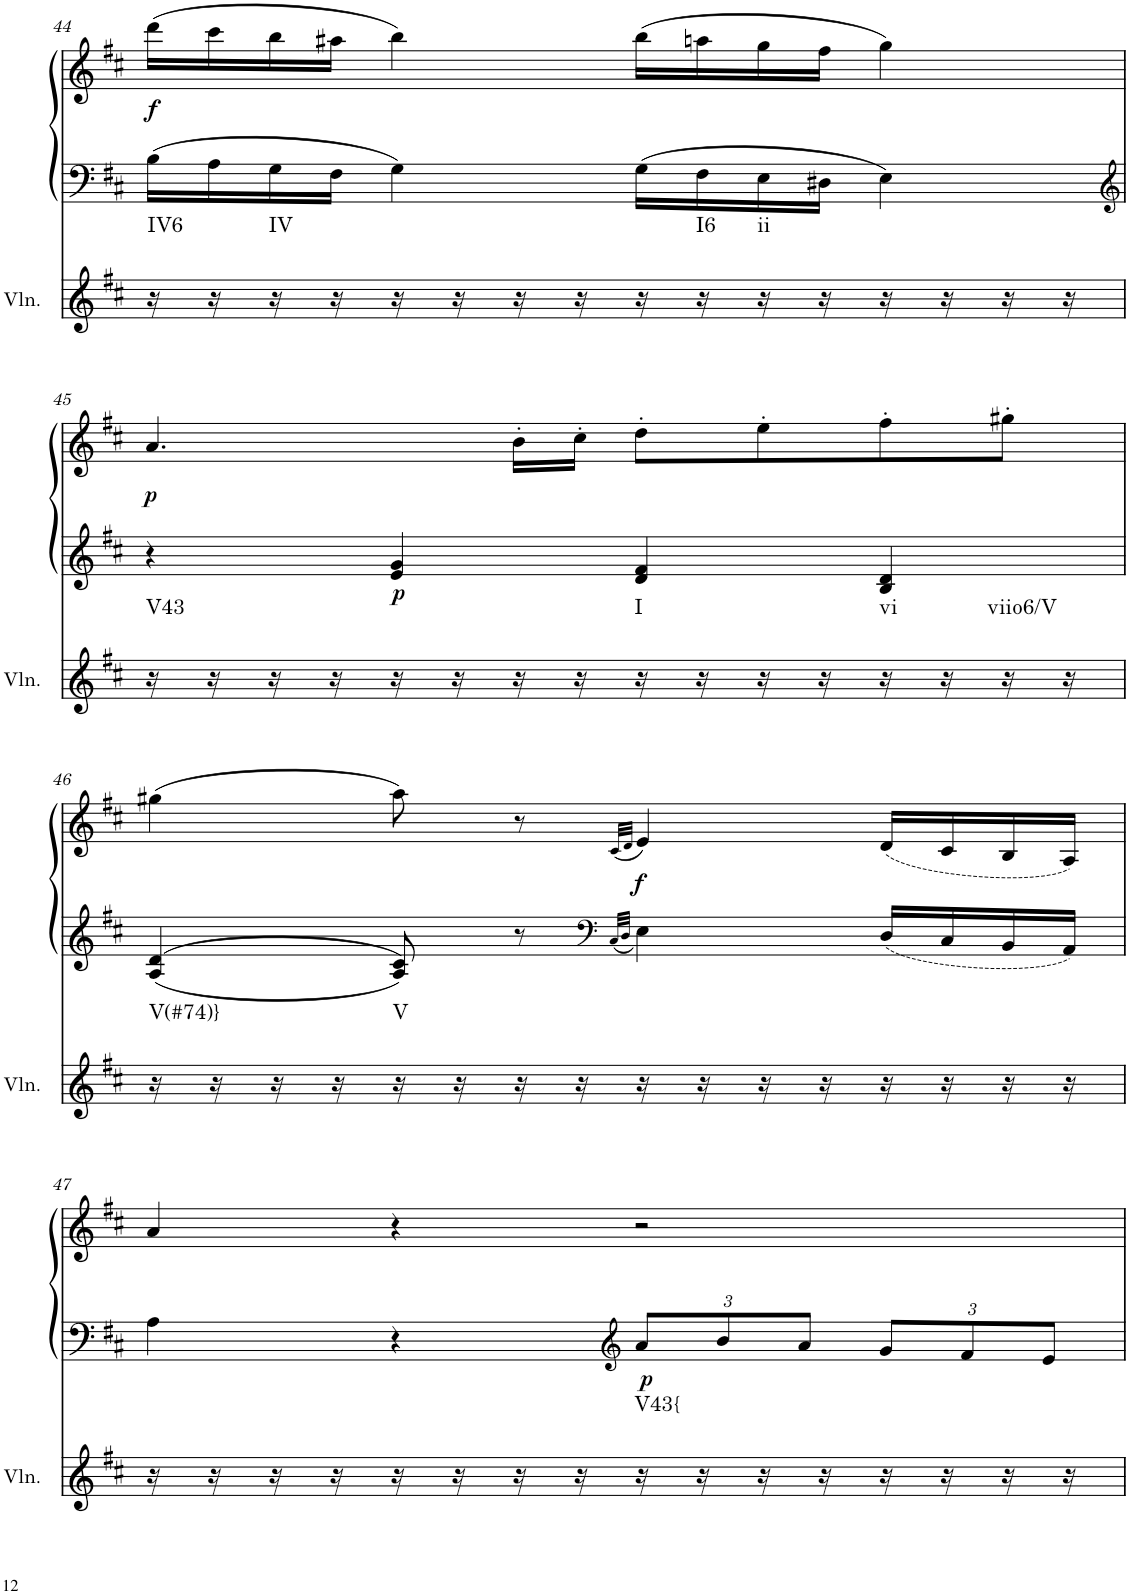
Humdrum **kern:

**kern	**harte	**kern	**kern	**dynam
*part2	*part2	*part1	*part1	*part1
*staff3	*	*staff2	*staff1	*staff1/2
*I"Violin	*	*I"unbenannt2	*	*
*I'Vln.	*	*	*	*
!!LO:PB:g=z
*clefG2	*	*clefF4	*clefG2	*
*k[f#c#]	*	*k[f#c#]	*k[f#c#]	*
*M2/2	*	*M2/2	*M2/2	*
*met(c|)	*	*met(c|)	*met(c|)	*
=44	=44	=44	=44	=44
!	!LO:H:kt=IV6	!	!	!LO:DY:b
16r	N	16B\LL	(16ddd\LL	f
16r	.	16A\	16ccc#\	.
!	!LO:H:kt=IV	!	!	!
16r	N	16G\	16bb\	.
16r	.	16F#\JJ	16aa#X\JJ	.
16r	.	4G\	4bb\)	.
16r	.	.	.	.
16r	.	.	.	.
16r	.	.	.	.
16r	.	16G\LL	(16bb\LL	.
!	!LO:H:kt=I6	!	!	!
16r	N	16F#\	16aan\	.
!	!LO:H:kt=ii	!	!	!
16r	N	16E\	16gg\	.
16r	.	16D#X\JJ	16ff#\JJ	.
16r	.	4E\	4gg\)	.
16r	.	.	.	.
16r	.	.	.	.
16r	.	.	.	.
!!LO:LB:g=z
=45	=45	=45	=45	=45
*	*	*clefG2	*	*
!	!LO:H:kt=V43	!	!	!LO:DY:b
16r	N	4r	4.a/	p
16r	.	.	.	.
16r	.	.	.	.
16r	.	.	.	.
!	!	!	!	!LO:DY:b=2
16r	.	4e/ 4g/	.	p
16r	.	.	.	.
16r	.	.	16b'\LL	.
16r	.	.	16cc#'\JJ	.
!	!LO:H:kt=I	!	!	!
16r	N	4d/ 4f#/	8dd'\L	.
16r	.	.	.	.
16r	.	.	8ee'\	.
16r	.	.	.	.
!	!LO:H:kt=vi	!	!	!
16r	N	4B/ 4d/	8ff#'\	.
16r	.	.	.	.
!	!LO:H:kt=viio6/V	!	!	!
16r	N	.	8gg#X'\J	.
16r	.	.	.	.
!!LO:LB:g=z
=46	=46	=46	=46	=46
!	!LO:H:kt=V(#74)}	!	!	!
16r	N	4A/ 4d/	(4gg#X\	.
16r	.	.	.	.
16r	.	.	.	.
16r	.	.	.	.
!	!LO:H:kt=V	!	!	!
16r	N	8A/ 8c#/	8aa\)	.
16r	.	.	.	.
16r	.	8r	8r	.
16r	.	.	.	.
*	*	*clefF4	*	*
.	.	32qC#/LLL	(32qc#/LLL	.
.	.	32qD/JJJ	32qd/JJJ	.
!	!	!	!	!LO:DY:b
16r	.	4E\	4e/)	f
16r	.	.	.	.
16r	.	.	.	.
16r	.	.	.	.
16r	.	16D/LL	(16d/LL	.
16r	.	16C#/	16c#/	.
16r	.	16BB/	16B/	.
16r	.	16AA/JJ	16A/JJ)	.
!!LO:LB:g=z
=47	=47	=47	=47	=47
16r	.	4A\	4a/	.
16r	.	.	.	.
16r	.	.	.	.
16r	.	.	.	.
16r	.	4r	4r	.
16r	.	.	.	.
16r	.	.	.	.
16r	.	.	.	.
*	*	*clefG2	*	*
*	*	*Xbrackettup	*	*
!	!LO:H:kt=V43{	!	!	!LO:DY:b=2
16r	N	12a/L	2r	p
16r	.	.	.	.
.	.	12b/	.	.
16r	.	.	.	.
.	.	12a/J	.	.
16r	.	.	.	.
16r	.	12g/L	.	.
16r	.	.	.	.
.	.	12f#/	.	.
16r	.	.	.	.
.	.	12e/J	.	.
16r	.	.	.	.
=	=	=	=	=
*-	*-	*-	*-	*-
